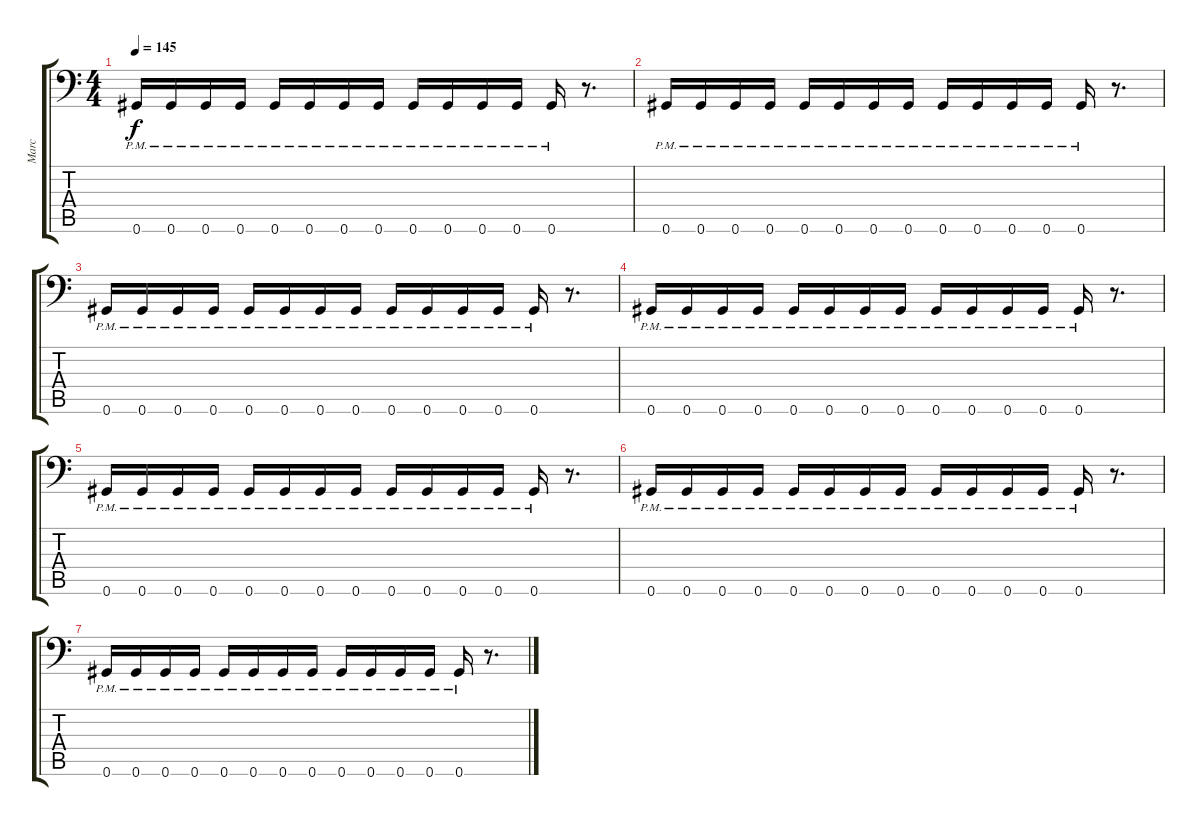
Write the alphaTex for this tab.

\track ("Marc" "Marc") {instrument distortionguitar}
\staff {score tabs}
\tuning (Bb3 F3 Db3 Ab2 Eb2 Ab1) {hide}
\ts (4 4)
\tempo 145
\clef f4
\ks c
0.6{pm}.16{dy f} 0.6{pm}.16 0.6{pm}.16 0.6{pm}.16 0.6{pm}.16 0.6{pm}.16 0.6{pm}.16 0.6{pm}.16 0.6{pm}.16 0.6{pm}.16 0.6{pm}.16 0.6{pm}.16 0.6{pm}.16 r.8{d} |
0.6{pm}.16 0.6{pm}.16 0.6{pm}.16 0.6{pm}.16 0.6{pm}.16 0.6{pm}.16 0.6{pm}.16 0.6{pm}.16 0.6{pm}.16 0.6{pm}.16 0.6{pm}.16 0.6{pm}.16 0.6{pm}.16 r.8{d} |
0.6{pm}.16 0.6{pm}.16 0.6{pm}.16 0.6{pm}.16 0.6{pm}.16 0.6{pm}.16 0.6{pm}.16 0.6{pm}.16 0.6{pm}.16 0.6{pm}.16 0.6{pm}.16 0.6{pm}.16 0.6{pm}.16 r.8{d} |
0.6{pm}.16 0.6{pm}.16 0.6{pm}.16 0.6{pm}.16 0.6{pm}.16 0.6{pm}.16 0.6{pm}.16 0.6{pm}.16 0.6{pm}.16 0.6{pm}.16 0.6{pm}.16 0.6{pm}.16 0.6{pm}.16 r.8{d} |
0.6{pm}.16 0.6{pm}.16 0.6{pm}.16 0.6{pm}.16 0.6{pm}.16 0.6{pm}.16 0.6{pm}.16 0.6{pm}.16 0.6{pm}.16 0.6{pm}.16 0.6{pm}.16 0.6{pm}.16 0.6{pm}.16 r.8{d} |
0.6{pm}.16 0.6{pm}.16 0.6{pm}.16 0.6{pm}.16 0.6{pm}.16 0.6{pm}.16 0.6{pm}.16 0.6{pm}.16 0.6{pm}.16 0.6{pm}.16 0.6{pm}.16 0.6{pm}.16 0.6{pm}.16 r.8{d} |
0.6{pm}.16 0.6{pm}.16 0.6{pm}.16 0.6{pm}.16 0.6{pm}.16 0.6{pm}.16 0.6{pm}.16 0.6{pm}.16 0.6{pm}.16 0.6{pm}.16 0.6{pm}.16 0.6{pm}.16 0.6{pm}.16 r.8{d}
